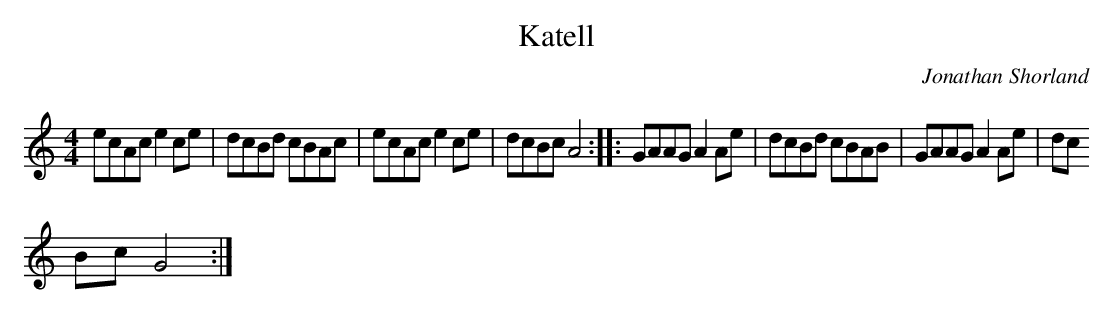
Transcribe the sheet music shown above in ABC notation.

X:1
T:Katell
M:4/4
L:1/8
C:Jonathan Shorland
K:Am
ecAc e2ce|dcBd cBAc|ecAc e2ce|dcBc A4:||:GAAG A2Ae|dcBd cBAB|GAAG A2Ae|dc
Bc G4:|
